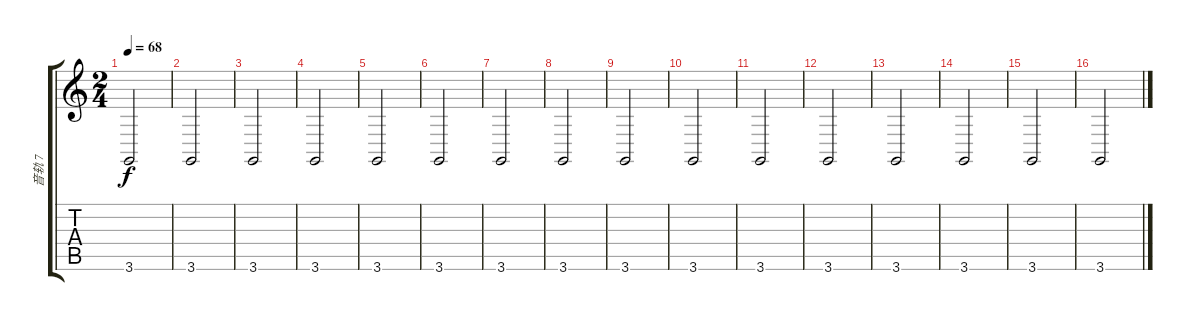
\track ("音轨 7" "音轨 7") {instrument synthdrum}
\staff {score tabs}
\tuning (E4 B3 G3 D3 A2 E2) {hide}
\ts (2 4)
\tempo 68
\clef g2
\ks c
3.6.2{dy f} |
3.6.2 |
3.6.2 |
3.6.2 |
3.6.2 |
3.6.2 |
3.6.2 |
3.6.2 |
3.6.2 |
3.6.2 |
3.6.2 |
3.6.2 |
3.6.2 |
3.6.2 |
3.6.2 |
3.6.2
